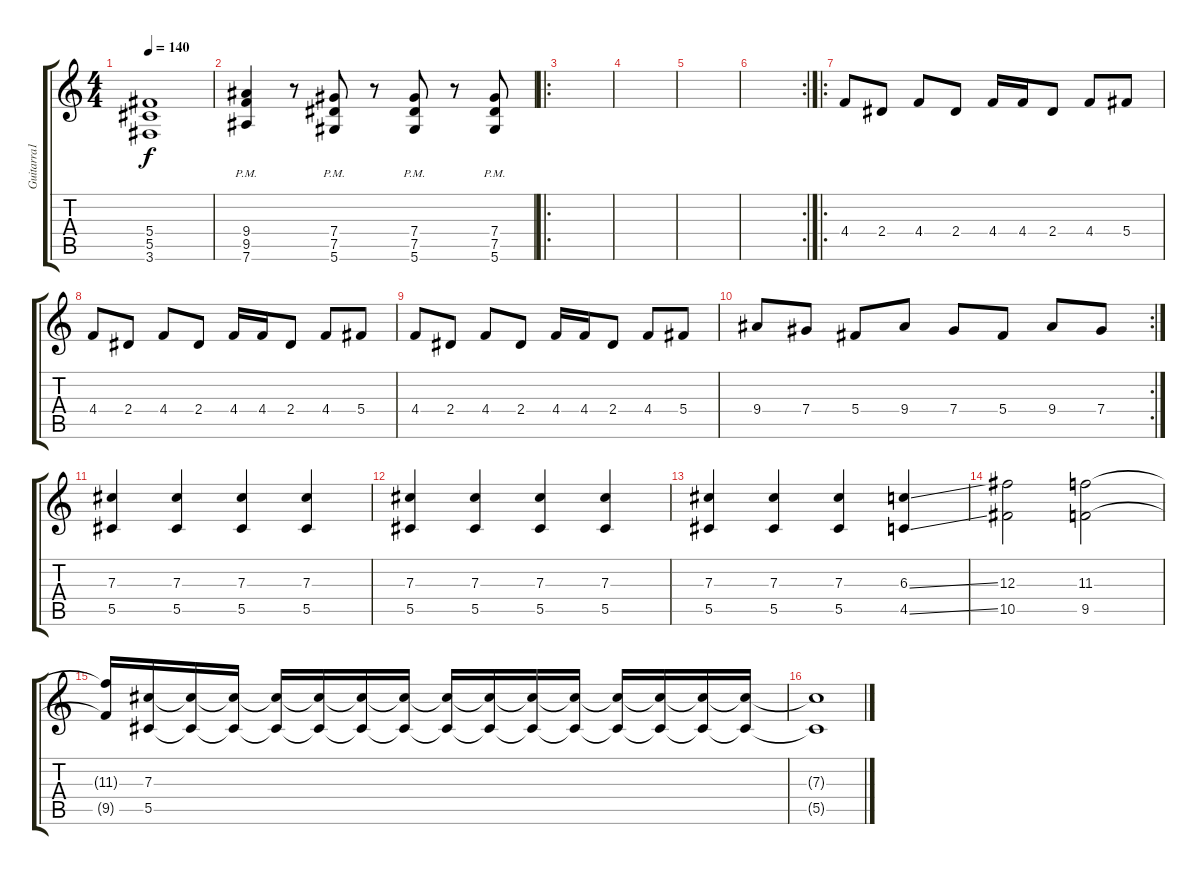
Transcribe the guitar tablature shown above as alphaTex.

\track ("Guitarra1" "Guitarra1") {instrument overdrivenguitar}
\staff {score tabs}
\tuning (Eb4 Bb3 Gb3 Db3 Ab2 Eb2) {hide}
\ts (4 4)
\tempo 140
\clef g2
\ks c
(5.4 5.5 3.6).1{dy f} |
(9.4{pm} 9.5{pm} 7.6{pm}).4 r.8 (7.4{pm} 7.5{pm} 5.6{pm}).8 r.8 (7.4{pm} 7.5{pm} 5.6{pm}).8 r.8 (7.4{pm} 7.5{pm} 5.6{pm}).8 |
\ro
|
|
|
\rc 2
|
\ro
4.4.8 2.4.8 4.4.8 2.4.8 4.4.16 4.4.16 2.4.8 4.4.8 5.4.8 |
4.4.8 2.4.8 4.4.8 2.4.8 4.4.16 4.4.16 2.4.8 4.4.8 5.4.8 |
4.4.8 2.4.8 4.4.8 2.4.8 4.4.16 4.4.16 2.4.8 4.4.8 5.4.8 |
\rc 2
9.4.8 7.4.8 5.4.8 9.4.8 7.4.8 5.4.8 9.4.8 7.4.8 |
(7.3 5.5).4 (7.3 5.5).4 (7.3 5.5).4 (7.3 5.5).4 |
(7.3 5.5).4 (7.3 5.5).4 (7.3 5.5).4 (7.3 5.5).4 |
(7.3 5.5).4 (7.3 5.5).4 (7.3 5.5).4 (6.3{ss} 4.5{ss}).4 |
(12.3 10.5).2 (11.3 9.5).2 |
(11.3{t} 9.5{t}).16 (7.3 5.5).16 (7.3{t} 5.5{t}).16 (7.3{t} 5.5{t}).16 (7.3{t} 5.5{t}).16 (7.3{t} 5.5{t}).16 (7.3{t} 5.5{t}).16 (7.3{t} 5.5{t}).16 (7.3{t} 5.5{t}).16 (7.3{t} 5.5{t}).16 (7.3{t} 5.5{t}).16 (7.3{t} 5.5{t}).16 (7.3{t} 5.5{t}).16 (7.3{t} 5.5{t}).16 (7.3{t} 5.5{t}).16 (7.3{t} 5.5{t}).16 |
(7.3{t} 5.5{t}).1
